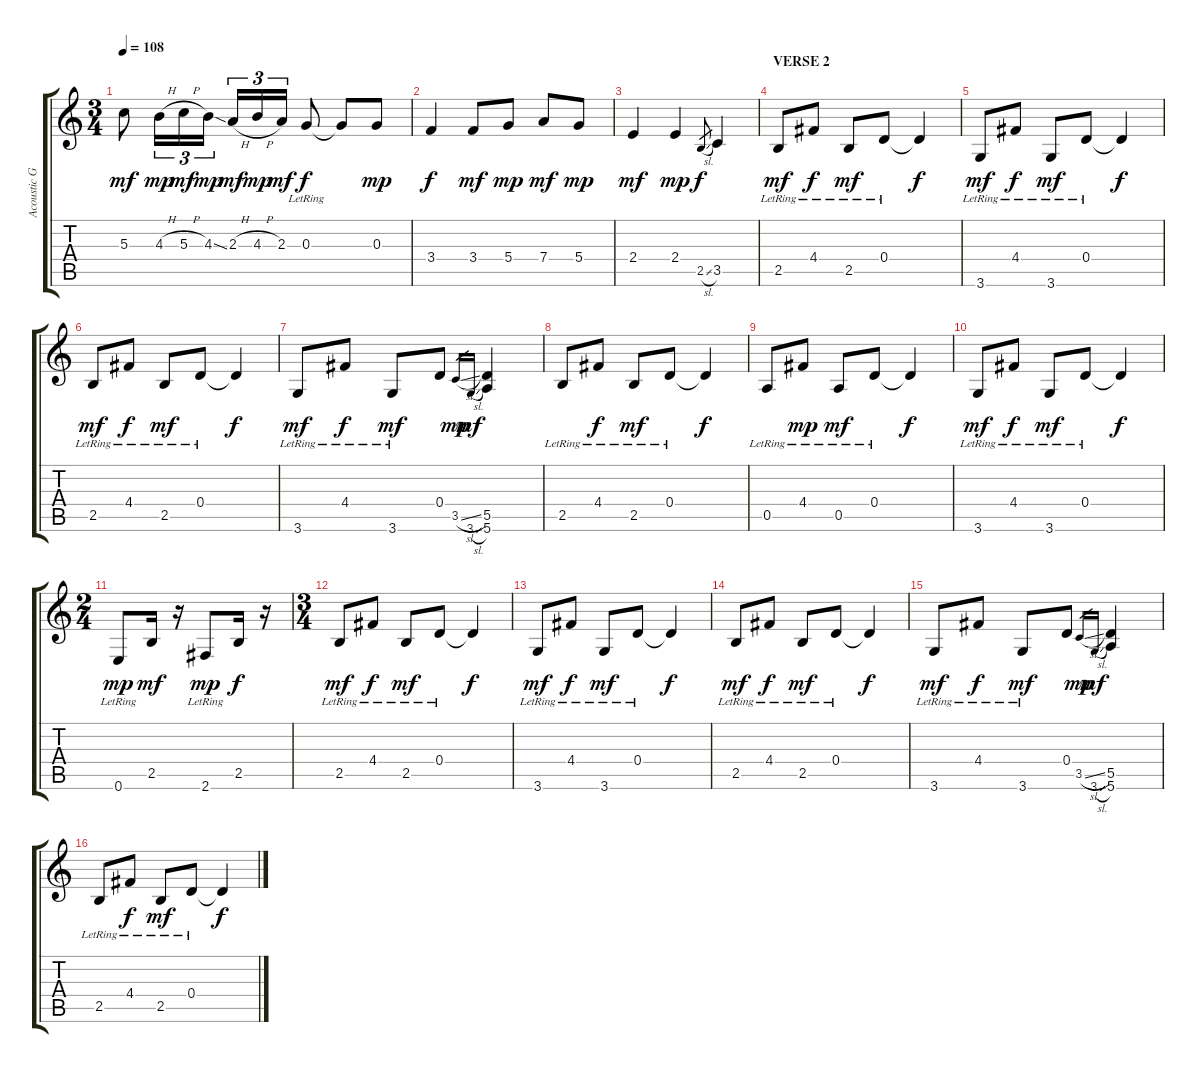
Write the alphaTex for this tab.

\track ("Acoustic Gtr.1" "Acoustic G") {instrument acousticguitarsteel}
\staff {score tabs}
\tuning (E4 B3 G3 D3 A2 E2) {hide}
\ts (3 4)
\tempo 108
\clef g2
\ks c
5.3.8{dy mf} 4.3{h}.16{tu (3 2) dy mp} 5.3{h}.16{tu (3 2) dy mf} 4.3{ss}.16{tu (3 2) dy mp} 2.3{h}.16{tu (3 2) dy mf} 4.3{h}.16{tu (3 2) dy mp} 2.3.16{tu (3 2) dy mf} 0.3{lr}.8{dy f} 0.3{t}.8 0.3.8{dy mp} |
3.4.4{dy f} 3.4.8{dy mf} 5.4.8{dy mp} 7.4.8{dy mf} 5.4.8{dy mp} |
2.4.4{dy mf} 2.4.4{dy mp} 2.5{sl}.8{gr dy f} 3.5.4 |
\section ("" "VERSE 2")
2.5{lr}.8{dy mf} 4.4{lr}.8{dy f} 2.5{lr}.8{dy mf} 0.4{lr}.8 0.4{t}.4{dy f} |
3.6{lr}.8{dy mf} 4.4{lr}.8{dy f} 3.6{lr}.8{dy mf} 0.4{lr}.8 0.4{t}.4{dy f} |
2.5{lr}.8{dy mf} 4.4{lr}.8{dy f} 2.5{lr}.8{dy mf} 0.4{lr}.8 0.4{t}.4{dy f} |
3.6{lr}.8{dy mf} 4.4{lr}.8{dy f} 3.6{lr}.8{dy mf} 0.4.8 3.5{sl}.16{gr dy mp} 3.6{sl}.16{gr dy mf} (5.5 5.6).4 |
2.5{lr}.8 4.4{lr}.8{dy f} 2.5{lr}.8{dy mf} 0.4{lr}.8 0.4{t}.4{dy f} |
0.5{lr}.8 4.4{lr}.8{dy mp} 0.5{lr}.8{dy mf} 0.4{lr}.8 0.4{t}.4{dy f} |
3.6{lr}.8{dy mf} 4.4{lr}.8{dy f} 3.6{lr}.8{dy mf} 0.4{lr}.8 0.4{t}.4{dy f} |
\ts (2 4)
0.6{lr}.8{dy mp} 2.5.16{dy mf} r.16 2.6{lr}.8{dy mp} 2.5.16{dy f} r.16 |
\ts (3 4)
2.5{lr}.8{dy mf} 4.4{lr}.8{dy f} 2.5{lr}.8{dy mf} 0.4{lr}.8 0.4{t}.4{dy f} |
3.6{lr}.8{dy mf} 4.4{lr}.8{dy f} 3.6{lr}.8{dy mf} 0.4{lr}.8 0.4{t}.4{dy f} |
2.5{lr}.8{dy mf} 4.4{lr}.8{dy f} 2.5{lr}.8{dy mf} 0.4{lr}.8 0.4{t}.4{dy f} |
3.6{lr}.8{dy mf} 4.4{lr}.8{dy f} 3.6{lr}.8{dy mf} 0.4.8 3.5{sl}.16{gr dy mp} 3.6{sl}.16{gr dy mf} (5.5 5.6).4 |
2.5{lr}.8 4.4{lr}.8{dy f} 2.5{lr}.8{dy mf} 0.4{lr}.8 0.4{t}.4{dy f}
